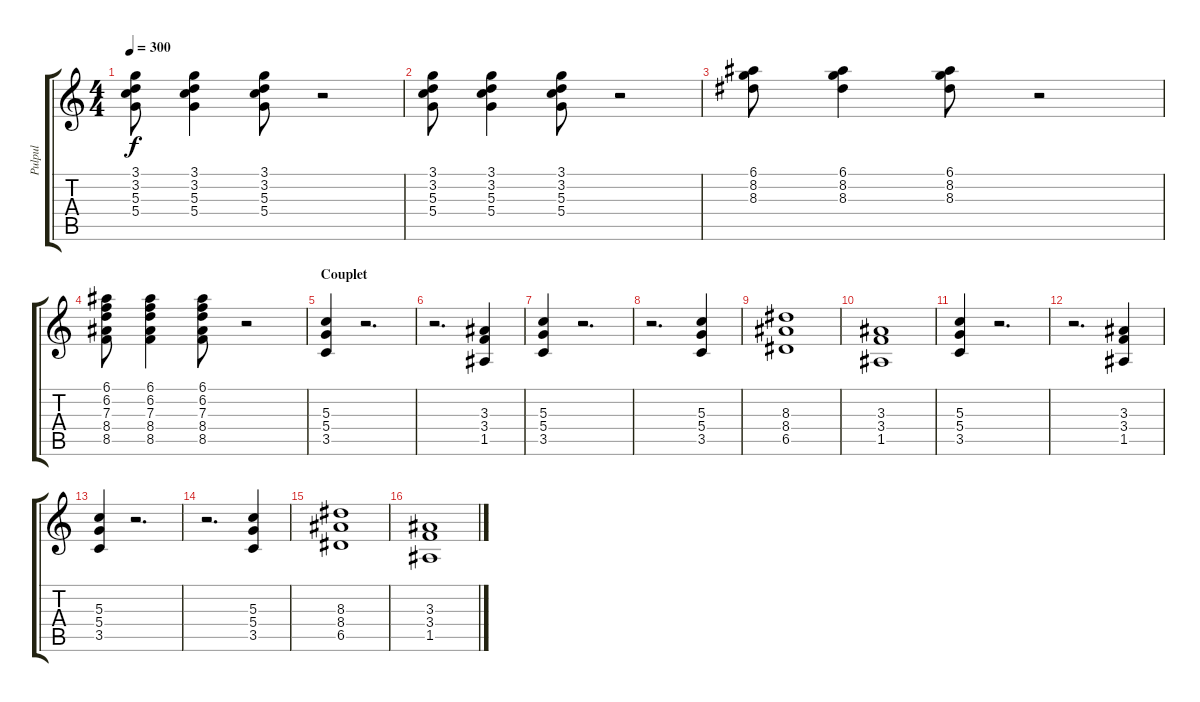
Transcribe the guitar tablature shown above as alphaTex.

\track ("Pulpul" "Pulpul") {instrument electricguitarclean}
\staff {score tabs}
\tuning (E4 B3 G3 D3 A2 E2) {hide}
\ts (4 4)
\tempo 300
\clef g2
\ks c
(3.1 3.2 5.3 5.4).8{dy f} (3.1 3.2 5.3 5.4).4 (3.1 3.2 5.3 5.4).8 r.2 |
(3.1 3.2 5.3 5.4).8 (3.1 3.2 5.3 5.4).4 (3.1 3.2 5.3 5.4).8 r.2 |
(6.1 8.2 8.3).8 (6.1 8.2 8.3).4 (6.1 8.2 8.3).8 r.2 |
(6.1 6.2 7.3 8.4 8.5).8 (6.1 6.2 7.3 8.4 8.5).4 (6.1 6.2 7.3 8.4 8.5).8 r.2 |
\section ("" "Couplet")
(5.3 5.4 3.5).4{balance 8 instrument overdrivenguitar} r.2{d} |
r.2{d} (3.3 3.4 1.5).4 |
(5.3 5.4 3.5).4 r.2{d} |
r.2{d} (5.3 5.4 3.5).4 |
(8.3 8.4 6.5).1 |
(3.3 3.4 1.5).1 |
(5.3 5.4 3.5).4 r.2{d} |
r.2{d} (3.3 3.4 1.5).4 |
(5.3 5.4 3.5).4 r.2{d} |
r.2{d} (5.3 5.4 3.5).4 |
(8.3 8.4 6.5).1 |
(3.3 3.4 1.5).1
